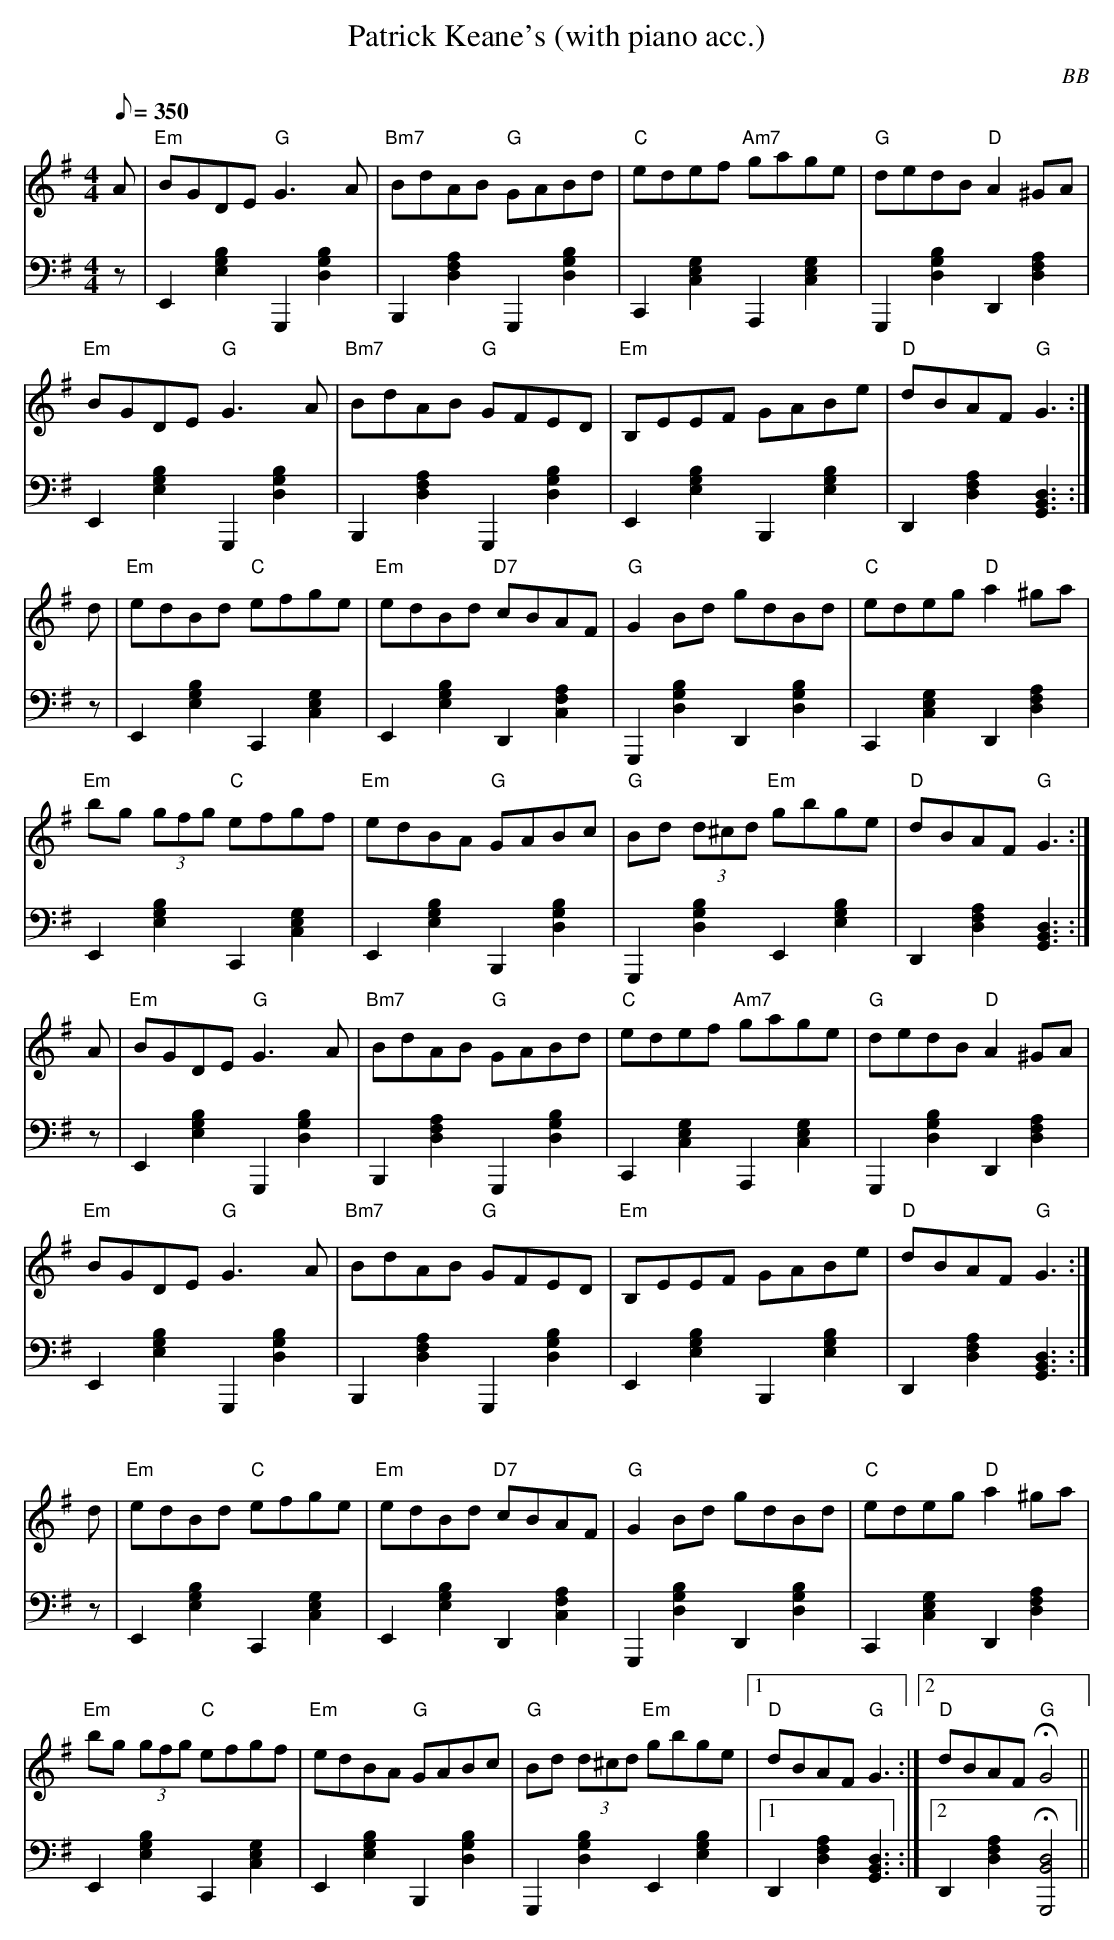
X:1
T: Patrick Keane's (with piano acc.)
C: BB
Q: 1/8=350
M: 4/4
L: 1/8
V: 1 program 1 21 %acc
V: 2 volume=70 clef=bass m=D program 1 00
K: G
[V:1] A|"Em"BGDE "G"G3 A|"Bm7"BdAB "G"GABd|"C"edef "Am7"gage|"G"dedB "D"A2 ^GA|
[V:2] z|E,2[E2B2G2]G,,2[G2B2D2]|B,,2[F2A2D2]G,,2[G2B2D2]|C,2[E2G2C2]A,,2[G2C2E2]|\
G,,2[G2B2D2]D,2[A2D2F2]|
[V:1] "Em"BGDE "G"G3 A|"Bm7"BdAB "G"GFED|"Em"B,EEF GABe|"D"dBAF "G"G3 :|
[V:2] E,2[E2B2G2]G,,2[G2B2D2]|B,,2[F2A2D2]G,,2[G2B2D2]|E,2[E2B2G2]B,,2[E2G2B2]|\
D,2[A2D2F2][G,3B,3D3]:|
[V:1] d|"Em"edBd "C"efge|"Em"edBd "D7"cBAF|"G"G2 Bd gdBd|"C"edeg "D"a2 ^ga|
[V:2] z|E,2[E2B2G2]C,2[E2G2C2]|E,2[E2B2G2]D,2[A2C2F2]|G,,2[G2B2D2]D,2[G2B2D2]|
C,2[E2G2C2]D,2[A2D2F2]|
[V:1] "Em"bg (3gfg "C"efgf|"Em"edBA "G"GABc|"G"Bd (3d^cd "Em"gbge|"D"dBAF "G"G3 :|
[V:2] E,2[E2B2G2]C,2[E2G2C2]|E,2[E2B2G2]B,,2[G2B2D2]|G,,2[G2B2D2]E,2[E2B2G2]|
D,2[A2D2F2][G,3B,3D3] :|
[V:1] A|"Em"BGDE "G"G3 A|"Bm7"BdAB "G"GABd|"C"edef "Am7"gage|"G"dedB "D"A2 ^GA|
[V:2] z|E,2[E2B2G2]G,,2[G2B2D2]|B,,2[F2A2D2]G,,2[G2B2D2]|C,2[E2G2C2]A,,2[G2C2E2]|\
G,,2[G2B2D2]D,2[A2D2F2]|
[V:1] "Em"BGDE "G"G3 A|"Bm7"BdAB "G"GFED|"Em"B,EEF GABe|"D"dBAF "G"G3 :|
[V:2] E,2[E2B2G2]G,,2[G2B2D2]|B,,2[F2A2D2]G,,2[G2B2D2]|E,2[E2B2G2]B,,2[E2G2B2]|\
D,2[A2D2F2][G,3B,3D3]:|
[V:1] d|"Em"edBd "C"efge|"Em"edBd "D7"cBAF|"G"G2 Bd gdBd|"C"edeg "D"a2 ^ga|
[V:2] z|E,2[E2B2G2]C,2[E2G2C2]|E,2[E2B2G2]D,2[A2C2F2]|G,,2[G2B2D2]D,2[G2B2D2]|
C,2[E2G2C2]D,2[A2D2F2]|
[V:1] "Em"bg (3gfg "C"efgf|"Em"edBA "G"GABc|"G"Bd (3d^cd "Em"gbge|1 "D"dBAF "G"G3 :|2\
"D"dBAF "G"HG4 ||
[V:2] E,2[E2B2G2]C,2[E2G2C2]|E,2[E2B2G2]B,,2[G2B2D2]|G,,2[G2B2D2]E,2[E2B2G2]|1\
D,2[A2D2F2][G,3B,3D3]:|2 D,2[A2D2F2]H[G,,4B,4D4] ||
